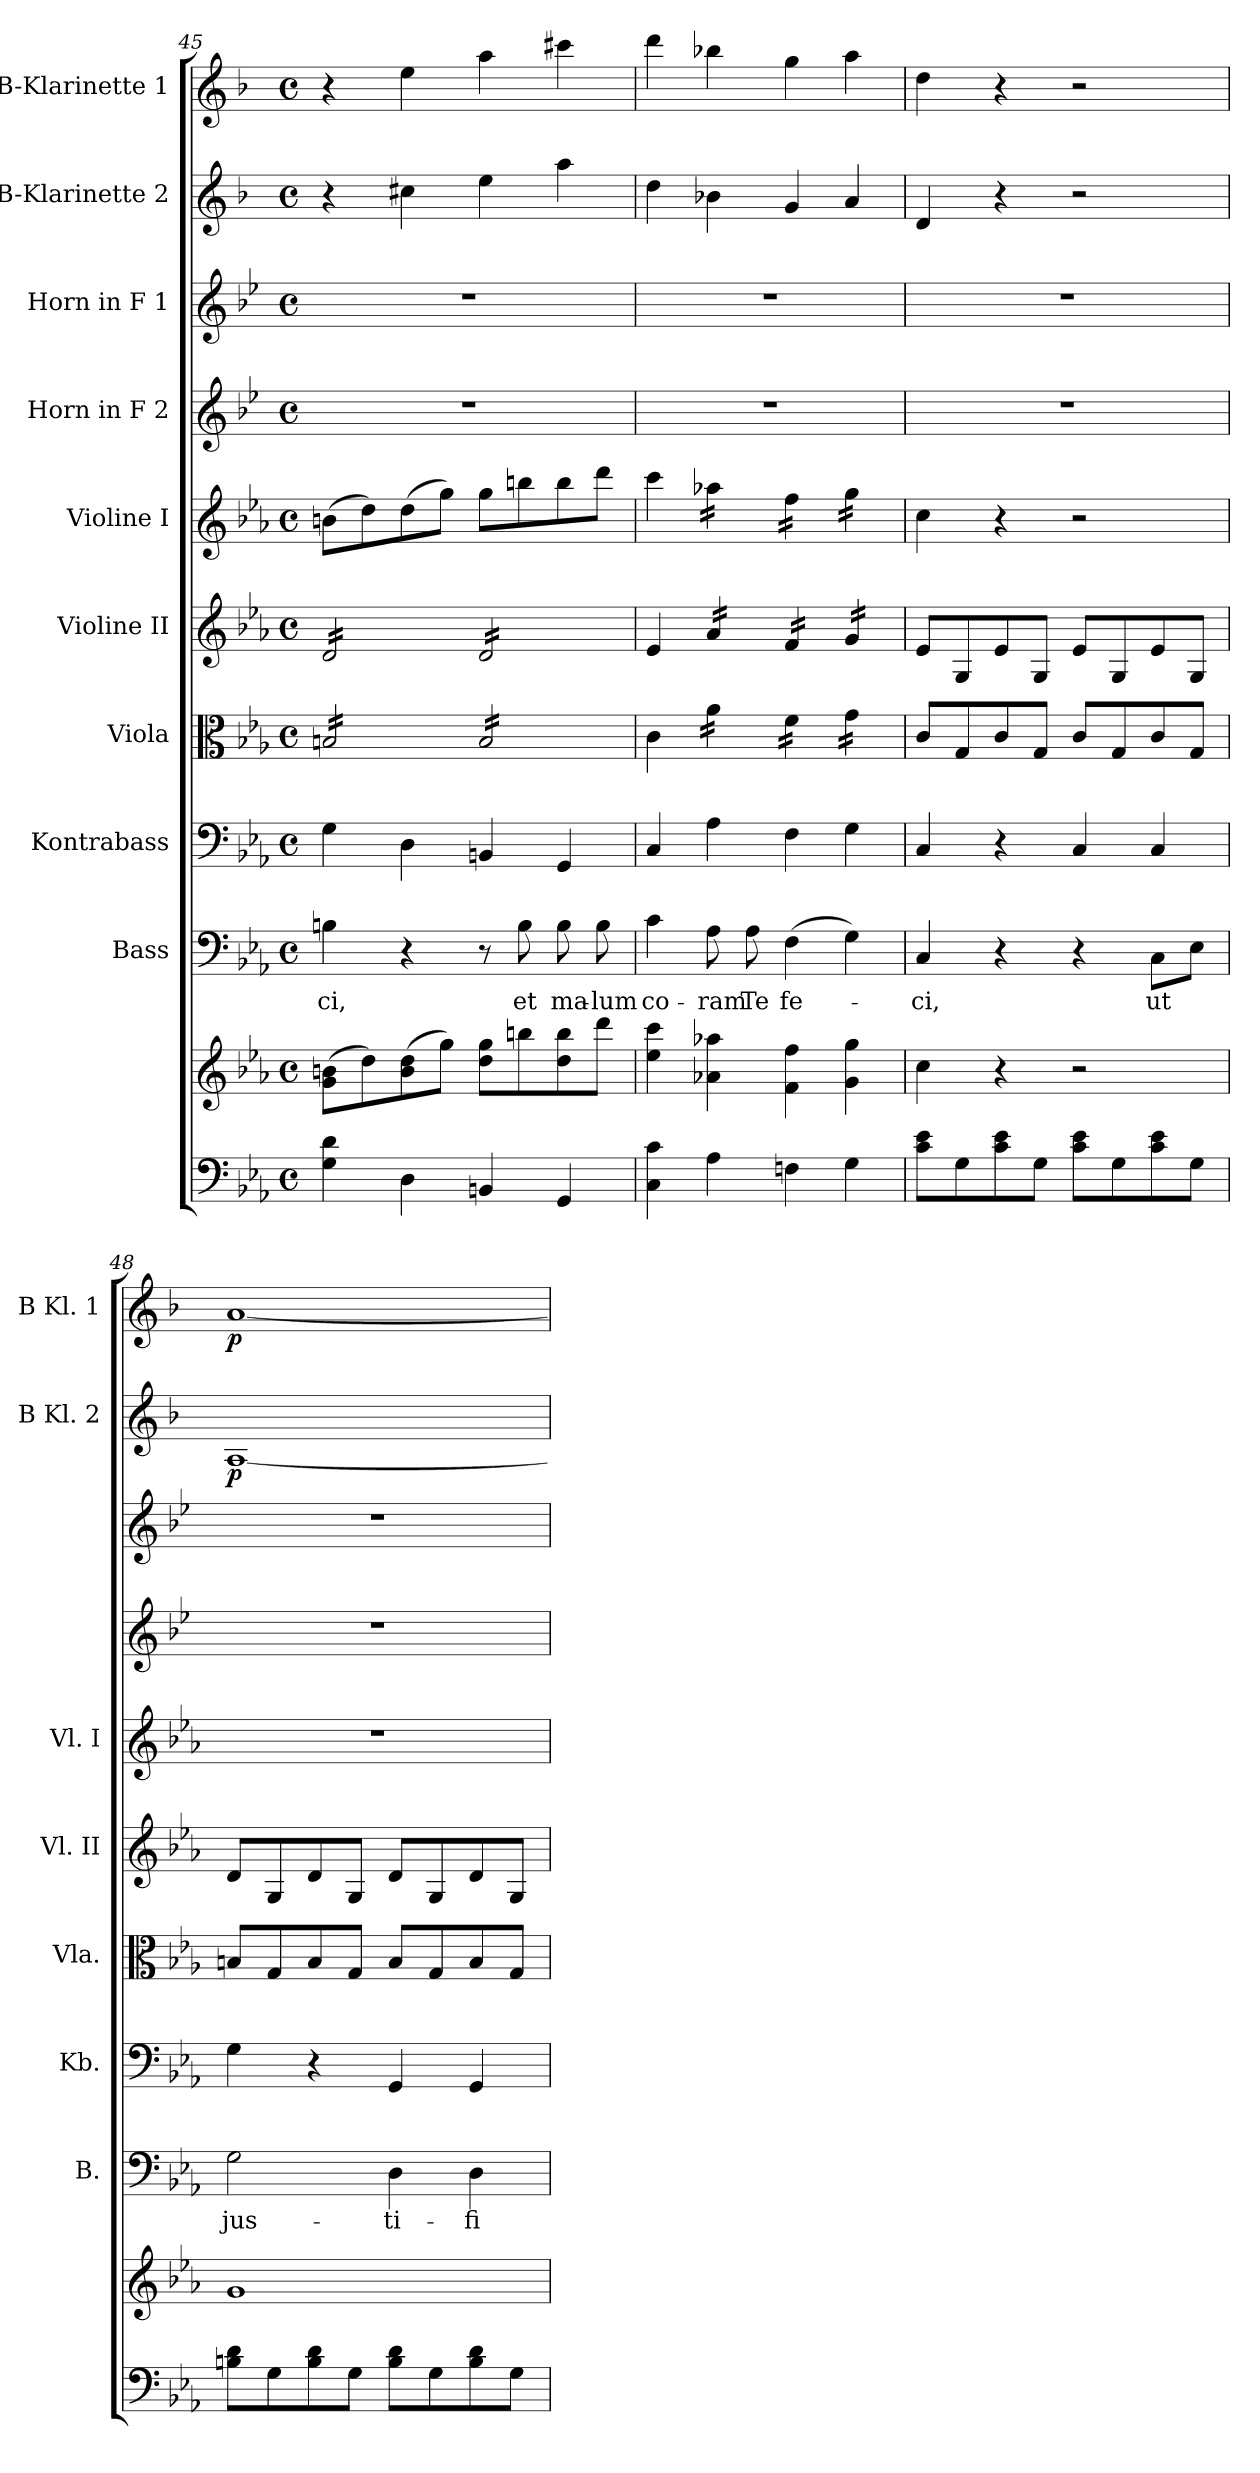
**kern	**kern	**kern	**text	**kern	**kern	**kern	**kern	**kern	**kern	**kern	**dynam	**kern	**dynam
*part10	*part10	*part9	*part9	*part8	*part7	*part6	*part5	*part4	*part3	*part2	*part2	*part1	*part1
*staff11	*staff10	*staff9	*staff9	*staff8	*staff7	*staff6	*staff5	*staff4	*staff3	*staff2	*staff2	*staff1	*staff1
*	*	*I"Bass	*	*I"Kontrabass	*I"Viola	*I"Violine II	*I"Violine I	*I"Horn in F 2	*I"Horn in F 1	*I"B-Klarinette 2	*	*I"B-Klarinette 1	*
*	*	*I'B.	*	*I'Kb.	*I'Vla.	*I'Vl. II	*I'Vl. I	*	*	*I'B Kl. 2	*	*I'B Kl. 1	*
*clefF4	*clefG2	*clefF4	*	*clefF4	*clefC3	*clefG2	*clefG2	*clefG2	*clefG2	*clefG2	*	*clefG2	*
*	*	*	*	*ITrd7c12	*	*	*	*ITrd4c7	*ITrd4c7	*ITrd1c2	*	*ITrd1c2	*
*k[b-e-a-]	*k[b-e-a-]	*k[b-e-a-]	*	*k[b-e-a-]	*k[b-e-a-]	*k[b-e-a-]	*k[b-e-a-]	*k[b-e-a-]	*k[b-e-a-]	*k[b-e-a-]	*	*k[b-e-a-]	*
*E-:	*E-:	*E-:	*	*E-:	*E-:	*E-:	*E-:	*E-:	*E-:	*E-:	*	*E-:	*
*M4/4	*M4/4	*M4/4	*	*M4/4	*M4/4	*M4/4	*M4/4	*M4/4	*M4/4	*M4/4	*	*M4/4	*
*met(c)	*met(c)	*met(c)	*	*met(c)	*met(c)	*met(c)	*met(c)	*met(c)	*met(c)	*met(c)	*	*met(c)	*
=45	=45	=45	=45	=45	=45	=45	=45	=45	=45	=45	=45	=45	=45
!	!	!	!LO:LY:b	!	!	!	!	!	!	!	!	!	!
*	*	*	*	*	*tremolo	*	*	*	*	*	*	*	*
*	*	*	*	*	*	*tremolo	*	*	*	*	*	*	*
4G\ 4d\	(>8g\ 8bn\L	4Bn\	-ci,	4GG\	16Bn/LL	16d/LL	(>8bn\L	1r	1r	4r	.	4r	.
.	.	.	.	.	16Bn/	16d/	.	.	.	.	.	.	.
.	8dd\)	.	.	.	16Bn/	16d/	8dd\)	.	.	.	.	.	.
.	.	.	.	.	16Bn/	16d/	.	.	.	.	.	.	.
4D\	(>8b\ 8dd\	4r	.	4DD\	16Bn/	16d/	(>8dd\	.	.	4bn\	.	4dd\	.
.	.	.	.	.	16Bn/	16d/	.	.	.	.	.	.	.
.	8gg\J)	.	.	.	16Bn/	16d/	8gg\J)	.	.	.	.	.	.
.	.	.	.	.	16Bn/JJ	16d/JJ	.	.	.	.	.	.	.
4BBn/	8dd\ 8gg\L	8r	.	4BBBn/	16B/LL	16d/LL	8gg\L	.	.	4dd\	.	4gg\	.
.	.	.	.	.	16B/	16d/	.	.	.	.	.	.	.
!	!	!	!LO:LY:b	!	!	!	!	!	!	!	!	!	!
.	8bbn\	8B\	et	.	16B/	16d/	8bbn\	.	.	.	.	.	.
.	.	.	.	.	16B/	16d/	.	.	.	.	.	.	.
!	!	!	!LO:LY:b	!	!	!	!	!	!	!	!	!	!
4GG/	8dd\ 8bb\	8B\	ma-	4GGG/	16B/	16d/	8bb\	.	.	4gg\	.	4bbn\	.
.	.	.	.	.	16B/	16d/	.	.	.	.	.	.	.
!	!	!	!LO:LY:b	!	!	!	!	!	!	!	!	!	!
.	8ddd\J	8B\	-lum	.	16B/	16d/	8ddd\J	.	.	.	.	.	.
.	.	.	.	.	16B/JJ	16d/JJ	.	.	.	.	.	.	.
*	*	*	*	*	*	*Xtremolo	*	*	*	*	*	*	*
*	*	*	*	*	*Xtremolo	*	*	*	*	*	*	*	*
=46	=46	=46	=46	=46	=46	=46	=46	=46	=46	=46	=46	=46	=46
!	!	!	!LO:LY:b	!	!	!	!	!	!	!	!	!	!
4C\ 4c\	4ee-\ 4ccc\	4c\	co-	4CC/	4c\	4e-/	4ccc\	1r	1r	4cc\	.	4ccc\	.
!	!	!	!LO:LY:b	!	!	!	!	!	!	!	!	!	!
*	*	*	*	*	*tremolo	*	*	*	*	*	*	*	*
*	*	*	*	*	*	*tremolo	*	*	*	*	*	*	*
*	*	*	*	*	*	*	*tremolo	*	*	*	*	*	*
4A-\	4a-X\ 4aa-X\	8A-\	-ram	4AA-\	16a-\LL	16a-/LL	16aa-X\LL	.	.	4a-X\	.	4aa-X\	.
.	.	.	.	.	16a-\	16a-/	16aa-X\	.	.	.	.	.	.
!	!	!	!LO:LY:b	!	!	!	!	!	!	!	!	!	!
.	.	8A-\	Te	.	16a-\	16a-/	16aa-X\	.	.	.	.	.	.
.	.	.	.	.	16a-\JJ	16a-/JJ	16aa-X\JJ	.	.	.	.	.	.
!	!	!	!LO:LY:b	!	!	!	!	!	!	!	!	!	!
4Fn\	4f\ 4ff\	(>4F\	fe-	4FF\	16f\LL	16f/LL	16ff\LL	.	.	4f/	.	4ff\	.
.	.	.	.	.	16f\	16f/	16ff\	.	.	.	.	.	.
.	.	.	.	.	16f\	16f/	16ff\	.	.	.	.	.	.
.	.	.	.	.	16f\JJ	16f/JJ	16ff\JJ	.	.	.	.	.	.
4G\	4g\ 4gg\	4G\)	.	4GG\	16g\LL	16g/LL	16gg\LL	.	.	4g/	.	4gg\	.
.	.	.	.	.	16g\	16g/	16gg\	.	.	.	.	.	.
.	.	.	.	.	16g\	16g/	16gg\	.	.	.	.	.	.
.	.	.	.	.	16g\JJ	16g/JJ	16gg\JJ	.	.	.	.	.	.
*	*	*	*	*	*	*	*Xtremolo	*	*	*	*	*	*
*	*	*	*	*	*	*Xtremolo	*	*	*	*	*	*	*
*	*	*	*	*	*Xtremolo	*	*	*	*	*	*	*	*
=47	=47	=47	=47	=47	=47	=47	=47	=47	=47	=47	=47	=47	=47
!	!	!	!LO:LY:b	!	!	!	!	!	!	!	!	!	!
8c\ 8e-\L	4cc\	4C/	-ci,	4CC/	8c/L	8e-/L	4cc\	1r	1r	4c/	.	4cc\	.
8G\	.	.	.	.	8G/	8G/	.	.	.	.	.	.	.
8c\ 8e-\	4r	4r	.	4r	8c/	8e-/	4r	.	.	4r	.	4r	.
8G\J	.	.	.	.	8G/J	8G/J	.	.	.	.	.	.	.
8c\ 8e-\L	2r	4r	.	4CC/	8c/L	8e-/L	2r	.	.	2r	.	2r	.
8G\	.	.	.	.	8G/	8G/	.	.	.	.	.	.	.
!	!	!	!LO:LY:b	!	!	!	!	!	!	!	!	!	!
8c\ 8e-\	.	8C\L	ut	4CC/	8c/	8e-/	.	.	.	.	.	.	.
8G\J	.	8E-\J	.	.	8G/J	8G/J	.	.	.	.	.	.	.
!!LO:PB:g=z
=48	=48	=48	=48	=48	=48	=48	=48	=48	=48	=48	=48	=48	=48
!	!	!	!LO:LY:b	!	!	!	!	!	!	!	!LO:DY:b	!	!LO:DY:b
8Bn\ 8d\L	1g	2G\	jus-	4GG\	8Bn/L	8d/L	1r	1r	1r	[1G	p	[1g	p
8G\	.	.	.	.	8G/	8G/	.	.	.	.	.	.	.
8B\ 8d\	.	.	.	4r	8B/	8d/	.	.	.	.	.	.	.
8G\J	.	.	.	.	8G/J	8G/J	.	.	.	.	.	.	.
!	!	!	!LO:LY:b	!	!	!	!	!	!	!	!	!	!
8B\ 8d\L	.	4D\	-ti-	4GGG/	8B/L	8d/L	.	.	.	.	.	.	.
8G\	.	.	.	.	8G/	8G/	.	.	.	.	.	.	.
!	!	!	!LO:LY:b	!	!	!	!	!	!	!	!	!	!
8B\ 8d\	.	4D\	-fi-	4GGG/	8B/	8d/	.	.	.	.	.	.	.
8G\J	.	.	.	.	8G/J	8G/J	.	.	.	.	.	.	.
=	=	=	=	=	=	=	=	=	=	=	=	=	=
*-	*-	*-	*-	*-	*-	*-	*-	*-	*-	*-	*-	*-	*-
